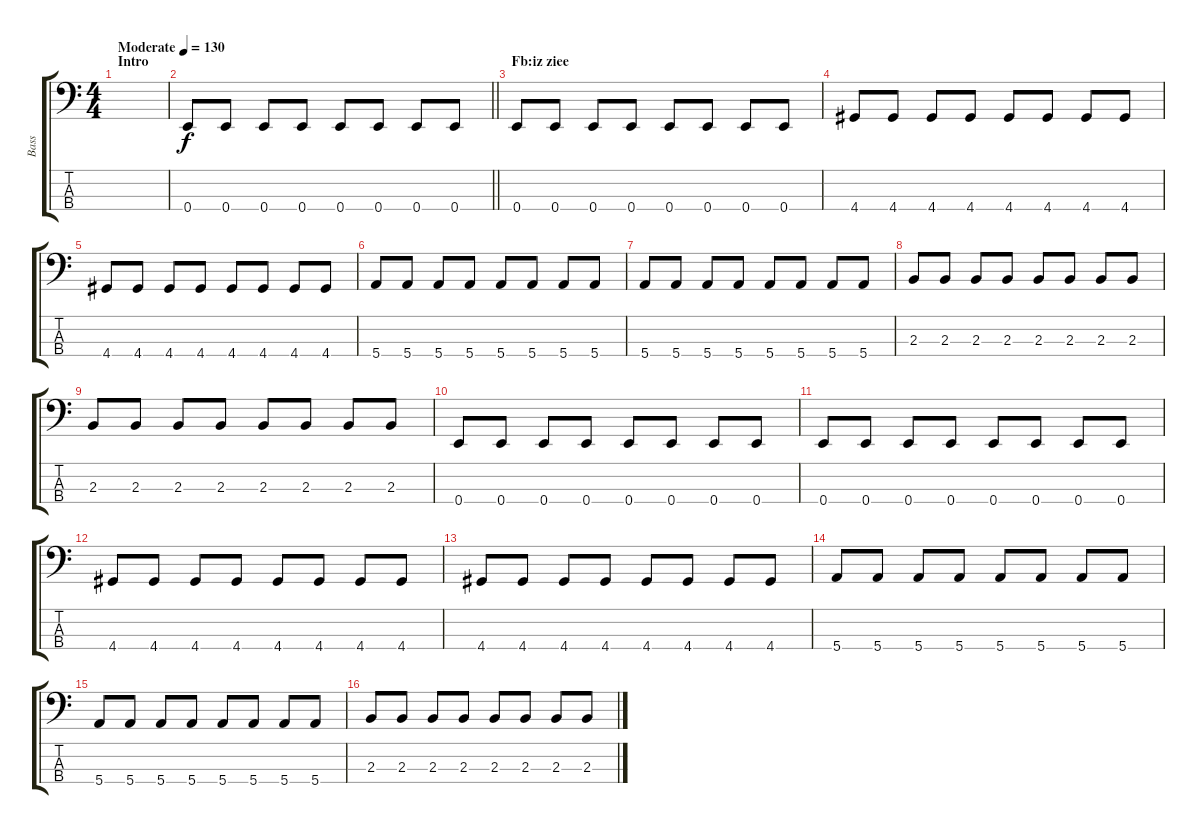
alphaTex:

\track ("Bass" "Bass") {instrument electricbassfinger}
\staff {score tabs}
\tuning (G2 D2 A1 E1) {hide}
\ts (4 4)
\section ("" "Intro")
\tempo (130 "Moderate")
\clef f4
\ks c
|
\barLineRight lightlight
0.4.8 0.4.8 0.4.8 0.4.8 0.4.8 0.4.8 0.4.8 0.4.8 |
\section ("" "Fb:iz ziee")
0.4.8 0.4.8 0.4.8 0.4.8 0.4.8 0.4.8 0.4.8 0.4.8 |
4.4.8 4.4.8 4.4.8 4.4.8 4.4.8 4.4.8 4.4.8 4.4.8 |
4.4.8 4.4.8 4.4.8 4.4.8 4.4.8 4.4.8 4.4.8 4.4.8 |
5.4.8 5.4.8 5.4.8 5.4.8 5.4.8 5.4.8 5.4.8 5.4.8 |
5.4.8 5.4.8 5.4.8 5.4.8 5.4.8 5.4.8 5.4.8 5.4.8 |
2.3.8 2.3.8 2.3.8 2.3.8 2.3.8 2.3.8 2.3.8 2.3.8 |
2.3.8 2.3.8 2.3.8 2.3.8 2.3.8 2.3.8 2.3.8 2.3.8 |
0.4.8 0.4.8 0.4.8 0.4.8 0.4.8 0.4.8 0.4.8 0.4.8 |
0.4.8 0.4.8 0.4.8 0.4.8 0.4.8 0.4.8 0.4.8 0.4.8 |
4.4.8 4.4.8 4.4.8 4.4.8 4.4.8 4.4.8 4.4.8 4.4.8 |
4.4.8 4.4.8 4.4.8 4.4.8 4.4.8 4.4.8 4.4.8 4.4.8 |
5.4.8 5.4.8 5.4.8 5.4.8 5.4.8 5.4.8 5.4.8 5.4.8 |
5.4.8 5.4.8 5.4.8 5.4.8 5.4.8 5.4.8 5.4.8 5.4.8 |
2.3.8 2.3.8 2.3.8 2.3.8 2.3.8 2.3.8 2.3.8 2.3.8
